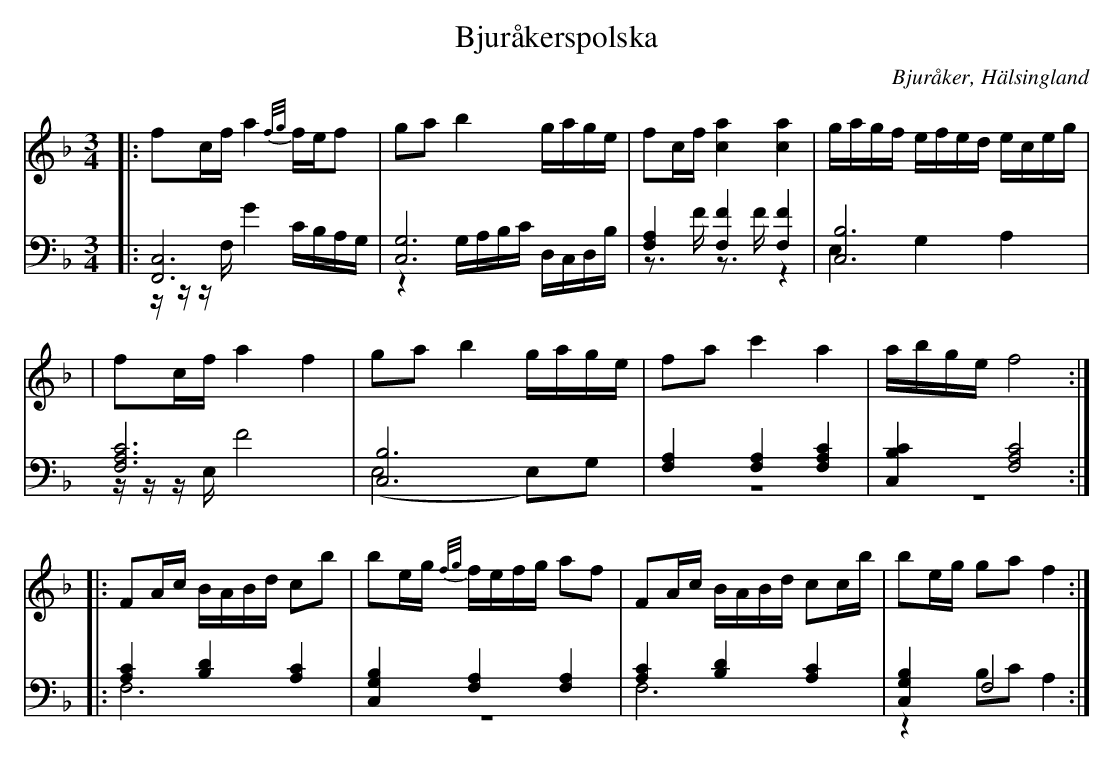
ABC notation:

X:1
T: Bjuråkerspolska
O: Bjuråker, Hälsingland
M: 3/4
L: 1/8
K: F
V:1
V:2
V:3 merge
V: 1
|:fc/f/ a2 {f/g/}f/e/f|ga b2 g/a/g/e/|fc/f/ [c2a2] [c2a2]|g/a/g/f/ e/f/e/d/ e/c/e/g/|
|fc/f/ a2 f2|ga b2 g/a/g/e/|fa c'2 a2| a/b/g/e/ f4:|
|:FA/c/ B/A/B/d/ cb|be/g/ {f/g/}f/e/f/g/ af|FA/c/ B/A/B/d/ cc/b/|be/g/ ga f2:|
V:2 clef=bass
|:[F,,6C,6]|[C,6G,6]|[F,2A,2] [F,2F2] [F,2F2]|[C,6B,6]|
[F,6A,6C6]|[C,6B,6]|[F,2A,2] [F,2A,2] [F,2A,2C2]|[C,2B,2C2] [F,4A,4C4]:|
 |:[A,2C2] [B,2D2] [A,2C2]|[C,2G,2B,2] [F,2A,2] [F,2A,2]|[A,2C2] [B,2D2] [A,2C2]|[C,2G,2B,2] F,4 :|
V:3 clef=bass
 |:z/z/z/F,/ G2 C/B,/A,/G,/|z2 G,/A,/B,/C/ D,/C,/D,/B,/|z>F z>F z2|E,2 G,2A,2|
 |z/z/z/E,/ F4|(E,4 E,)G,|z6|z6:|
|:F,6|z6|F,6|z2 B,C A,2:|
